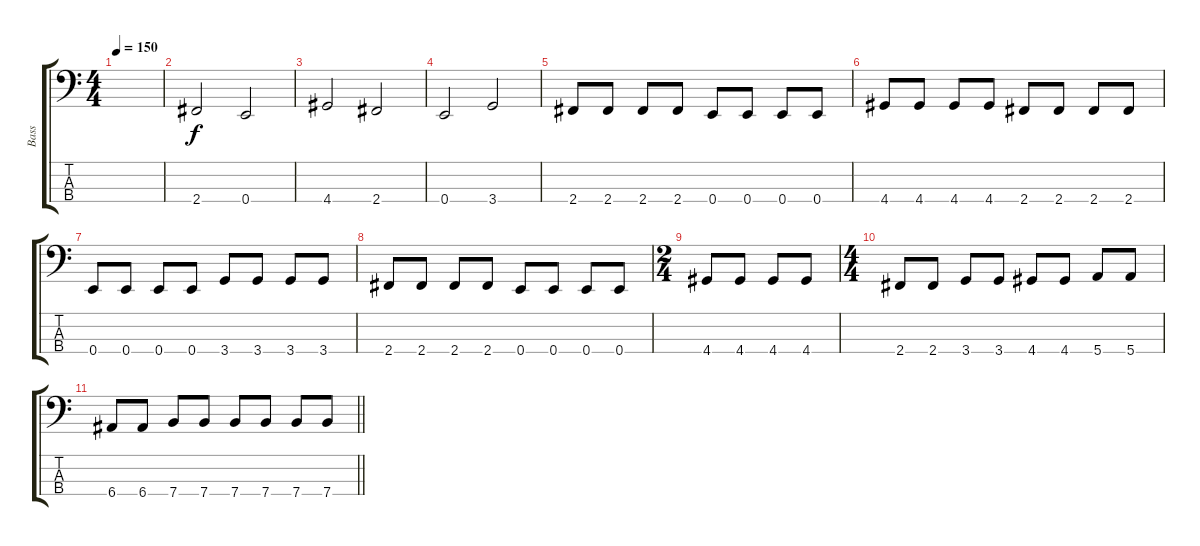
\track ("Bass" "Bass") {instrument electricbasspick}
\staff {score tabs}
\tuning (G2 D2 A1 E1) {hide}
\ts (4 4)
\tempo 150
\clef f4
\ks c
|
2.4.2 0.4.2 |
4.4.2 2.4.2 |
0.4.2 3.4.2 |
2.4.8 2.4.8 2.4.8 2.4.8 0.4.8 0.4.8 0.4.8 0.4.8 |
4.4.8 4.4.8 4.4.8 4.4.8 2.4.8 2.4.8 2.4.8 2.4.8 |
0.4.8 0.4.8 0.4.8 0.4.8 3.4.8 3.4.8 3.4.8 3.4.8 |
2.4.8 2.4.8 2.4.8 2.4.8 0.4.8 0.4.8 0.4.8 0.4.8 |
\ts (2 4)
4.4.8 4.4.8 4.4.8 4.4.8 |
\ts (4 4)
2.4.8 2.4.8 3.4.8 3.4.8 4.4.8 4.4.8 5.4.8 5.4.8 |
\barLineRight lightlight
6.4.8 6.4.8 7.4.8 7.4.8 7.4.8 7.4.8 7.4.8 7.4.8
